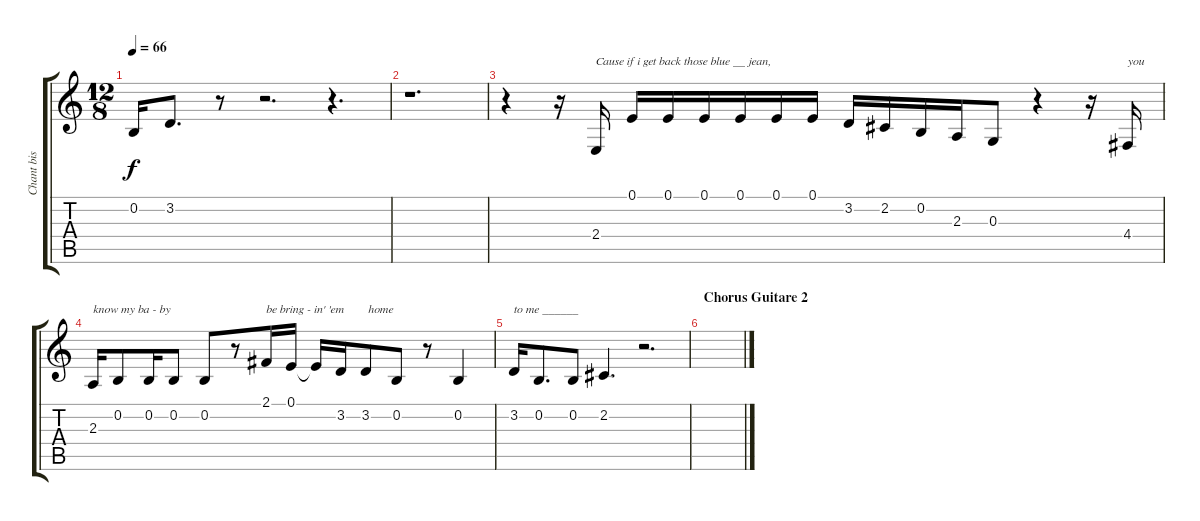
\track ("Chant bis" "Chant bis") {instrument oboe}
\staff {score tabs}
\tuning (E4 B3 G3 D3 A2 E2) {hide}
\ts (12 8)
\tempo 66
\clef g2
\ks c
0.2.16{dy f} 3.2.8{d} r.8 r.2{d} r.4{d} |
r.1{d} |
r.4 r.16 2.4.16{txt "Cause if i get back those blue __ jean,"} 0.1.16 0.1.16 0.1.16 0.1.16 0.1.16 0.1.16 3.2.16 2.2.16 0.2.16 2.3.16 0.3.8 r.4 r.16 4.4.16{txt "you"} |
2.3.16{txt "know my ba - by"} 0.2.8 0.2.16 0.2.8 0.2.8 r.8 2.1.16{txt "be bring - in' 'em        home"} 0.1.16 0.1{t}.16 3.2.16 3.2.8 0.2.8 r.8 0.2.4 |
3.2.16{txt "to me ______"} 0.2.8{d} 0.2.8 2.2.4{d} r.2{d} |
\section ("" "Chorus Guitare 2")
